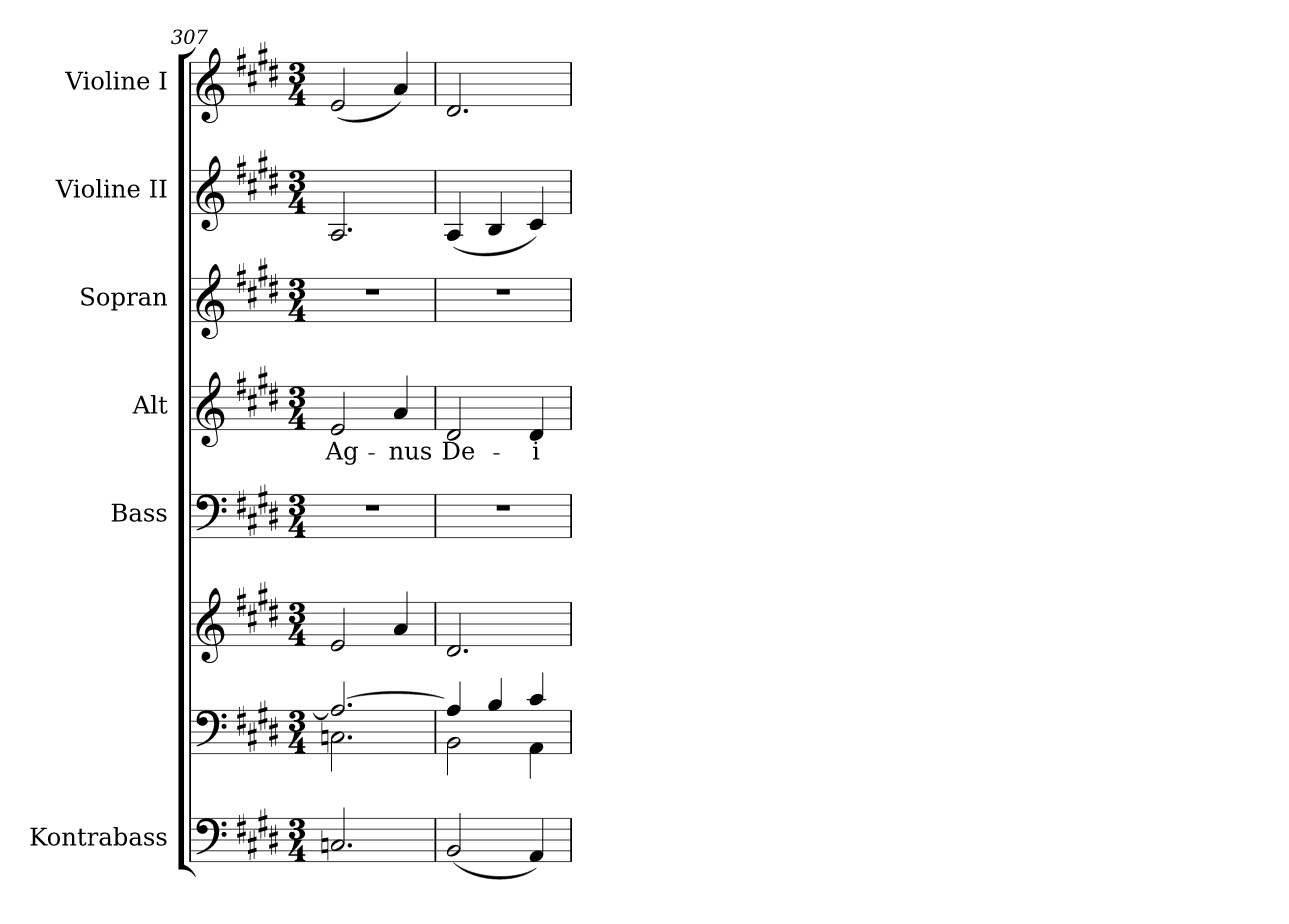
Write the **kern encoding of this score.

**kern	**kern	**kern	**kern	**kern	**text	**kern	**kern	**kern
*part7	*part6	*part6	*part5	*part4	*part4	*part3	*part2	*part1
*staff8	*staff7	*staff6	*staff5	*staff4	*staff4	*staff3	*staff2	*staff1
*I"Kontrabass	*	*	*I"Bass	*I"Alt	*	*I"Sopran	*I"Violine II	*I"Violine I
*I'Kb.	*	*	*I'B.	*I'A.	*	*I'S.	*I'Vl. II	*I'Vl. I
*clefF4	*clefF4	*clefG2	*clefF4	*clefG2	*	*clefG2	*clefG2	*clefG2
*ITrd7c12	*	*	*	*	*	*	*	*
*k[f#c#g#d#]	*k[f#c#g#d#]	*k[f#c#g#d#]	*k[f#c#g#d#]	*k[f#c#g#d#]	*	*k[f#c#g#d#]	*k[f#c#g#d#]	*k[f#c#g#d#]
*E:	*E:	*E:	*E:	*E:	*	*E:	*E:	*E:
*M3/4	*M3/4	*M3/4	*M3/4	*M3/4	*	*M3/4	*M3/4	*M3/4
=307	=307	=307	=307	=307	=307	=307	=307	=307
*	*^	*	*	*	*	*	*	*
!	!	!	!	!	!	!LO:LY:b	!	!	!
2.CCn/	2.A/_	2.Cn\	2e/	2.r	2e/	Ag-	2.r	2.A/	(<2e/
!	!	!	!	!	!	!LO:LY:b	!	!	!
.	.	.	4a/	.	4a/	-nus	.	.	4a/)
!!LO:PB:g=z
=308	=308	=308	=308	=308	=308	=308	=308	=308	=308
!	!	!	!	!	!	!LO:LY:b	!	!	!
(<2BBB/	4A/]	2BB\	2.d#/	2.r	2d#/	De-	2.r	(<4A/	2.d#/
.	4B/	.	.	.	.	.	.	4B/	.
!	!	!	!	!	!	!LO:LY:b	!	!	!
4AAA/)	4c#/	4AA\	.	.	4d#/	-i	.	4c#/)	.
*	*v	*v	*	*	*	*	*	*	*
=	=	=	=	=	=	=	=	=
*-	*-	*-	*-	*-	*-	*-	*-	*-
